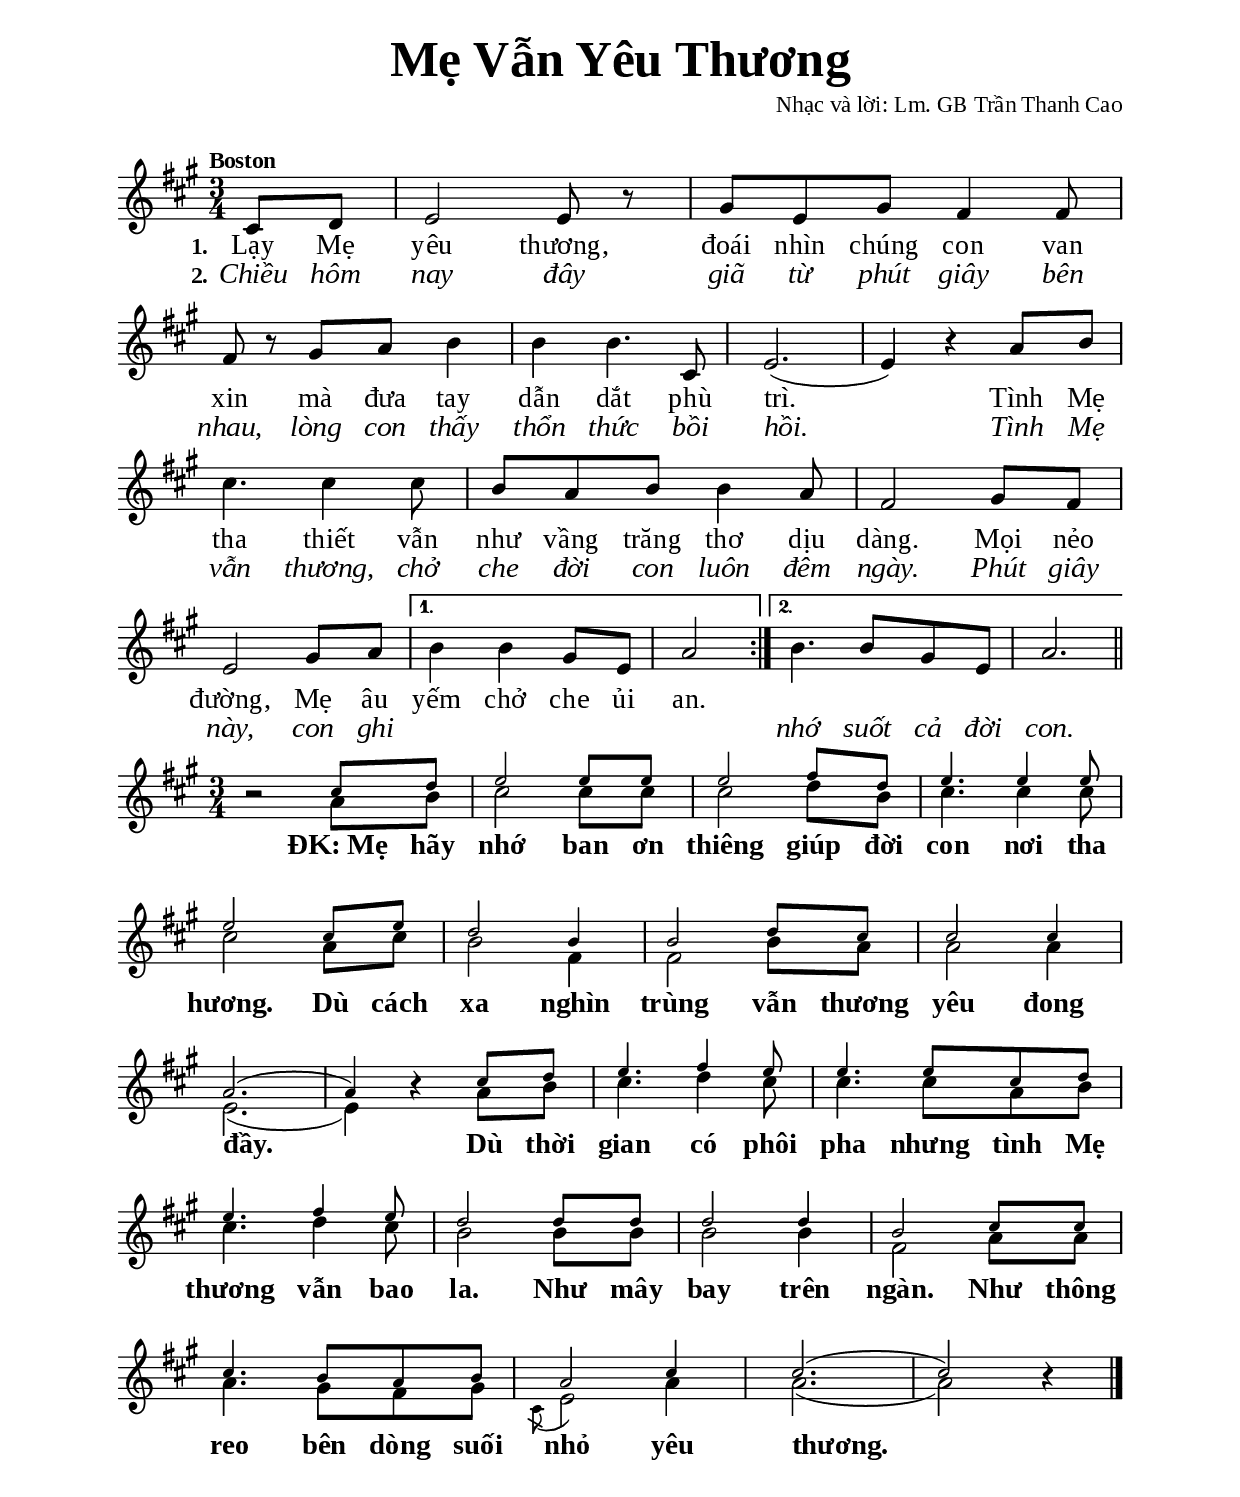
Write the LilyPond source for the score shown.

% Cài đặt chung
\version "2.22.1"
\include "english.ly"

\header {
  title = \markup { \fontsize #3 "Mẹ Vẫn Yêu Thương" }
  poet = " "
  composer = "Nhạc và lời: Lm. GB Trần Thanh Cao"
  arranger = " "
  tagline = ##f
}

\paper {
  #(set-paper-size "a4")
  top-margin = 10\mm
  bottom-margin = 10\mm
  left-margin = 20\mm
  right-margin = 20\mm
  #(define fonts
    (make-pango-font-tree
      "Liberation Serif"
      "Liberation Serif"
      "Liberation Serif"
      (/ 20 20)))
  page-count = #1
  indent = #0
  system-system-spacing.basic-distance = #14
}

% Nhạc phiên khúc
nhacPhienKhuc = \relative c' {
  \tempo "Boston"
  \repeat volta 2
  {
    \partial 4 cs8 d |
    e2 e8 r |
    gs e gs fs4 fs8 |
    fs r gs a b4 |
    b b4. cs,8 |
    e2. ( |
    e4) r a8 b |
    cs4. cs4 cs8 |
    b a b b4 a8 |
    fs2 gs8 fs |
    e2 gs8 a |
  }
  \alternative {
    {
      b4 b gs8 e |
      a2
    }
    {
      b4. b8 gs e |
      a2. \bar "||"
    }
  }
}

% Nhạc điệp khúc
nhacDiepKhucSop = \relative c'' {
  r2 a8 b |
  cs2 cs8 cs |
  cs2 d8 b |
  cs4. cs4 cs8 |
  cs2 a8 cs |
  b2 fs4 |
  fs2 b8 a |
  a2 a4 |
  e2. ( |
  e4) r a8 b |
  cs4. d4 cs8 |
  cs4. cs8 a b |
  cs4. d4 cs8 |
  b2 b8 b |
  b2 b4 |
  fs2 a8 a |
  a4. gs8 fs gs |
  \acciaccatura cs,8 e2 a4 
  a2. ( |
  a2) r4 \bar "|."
}

nhacDiepKhucBas = \relative c'' {
  r2 cs8 d |
  e2 e8 e |
  e2 fs8 d |
  e4. e4 e8 |
  e2 cs8 e |
  d2 b4 |
  b2 d8 cs |
  cs2 cs4 |
  a2. ( |
  a4) r cs8 d |
  e4. fs4 e8 |
  e4. e8 cs d |
  e4. fs4 e8 |
  d2 d8 d |
  d2 d4 |
  b2 cs8 cs |
  cs4. b8 a b |
  a2 cs4 |
  cs2. ( |
  cs2) r4
}

% Lời phiên khúc
loiPhienKhucMot = \lyricmode {
  \set stanza = #"1."
  Lạy Mẹ yêu thương, đoái nhìn chúng con van xin
  mà đưa tay dẫn dắt phù trì.
  Tình Mẹ tha thiết vẫn như vầng trăng thơ dịu dàng.
  Mọi nẻo đường, Mẹ âu yếm chở che ủi an.
}

loiPhienKhucHai = \lyricmode {
  \override Lyrics.LyricText.font-shape = #'italic
  \set stanza = #"2."
  Chiều hôm nay đây giã từ phút giây bên nhau,
  lòng con thấy thổn thức bồi hồi.
  Tình Mẹ vẫn thương, chở che đời con luôn đêm ngày.
  Phút giây này, con ghi
  \repeat unfold 1 { "" "" "" "" "" }
  nhớ suốt cả đời con.
}

% Lời điệp khúc
loiDiepKhuc = \lyricmode {
  %\set stanza = #
  "ĐK: Mẹ" hãy nhớ ban ơn thiêng giúp đời con nơi tha hương.
  Dù cách xa nghìn trùng vẫn thương yêu đong đầy.
  Dù thời gian có phôi pha nhưng tình Mẹ thương vẫn bao la.
  Như mây bay trên ngàn.
  Như thông reo bên dòng suối nhỏ yêu thương.
}

% Dàn trang
\score {
  \new ChoirStaff <<
    \new Staff = diepKhuc \with {
        \consists "Merge_rests_engraver"
        %\magnifyStaff #(magstep +1)
      }
      <<
      \new Voice = beSop {
        \key a \major \time 3/4 \stemNeutral \nhacPhienKhuc
      }
    >>
    \new Lyrics \lyricsto beSop \loiPhienKhucMot
    \new Lyrics \lyricsto beSop \loiPhienKhucHai
  >>
  \layout {
    \override Lyrics.LyricText.font-size = #+2
    \override Lyrics.LyricSpace.minimum-distance = #2.2
    \override Score.BarNumber.break-visibility = ##(#f #f #f)
    \override Score.SpacingSpanner.uniform-stretching = ##t
  }
}

\score {
  \new ChoirStaff <<
    \new Staff = diepKhuc \with {
        \consists "Merge_rests_engraver"
        %\magnifyStaff #(magstep +1)
      }
      <<
      \new Voice = beSop {
        \voiceTwo \key a \major \time 3/4 \nhacDiepKhucSop
      }
      \new Voice = beBas {
        \override NoteHead.font-size = #-2
        \voiceOne \key a \major \time 3/4 \nhacDiepKhucBas
      }
    >>
    \new Lyrics \lyricsto beSop \loiDiepKhuc
  >>
  \layout {
    \override Lyrics.LyricText.font-series = #'bold
    \override Lyrics.LyricText.font-size = #+2
    \override Lyrics.LyricSpace.minimum-distance = #2.2
    \override Score.BarNumber.break-visibility = ##(#f #f #f)
    \override Score.SpacingSpanner.uniform-stretching = ##t
  }
}
